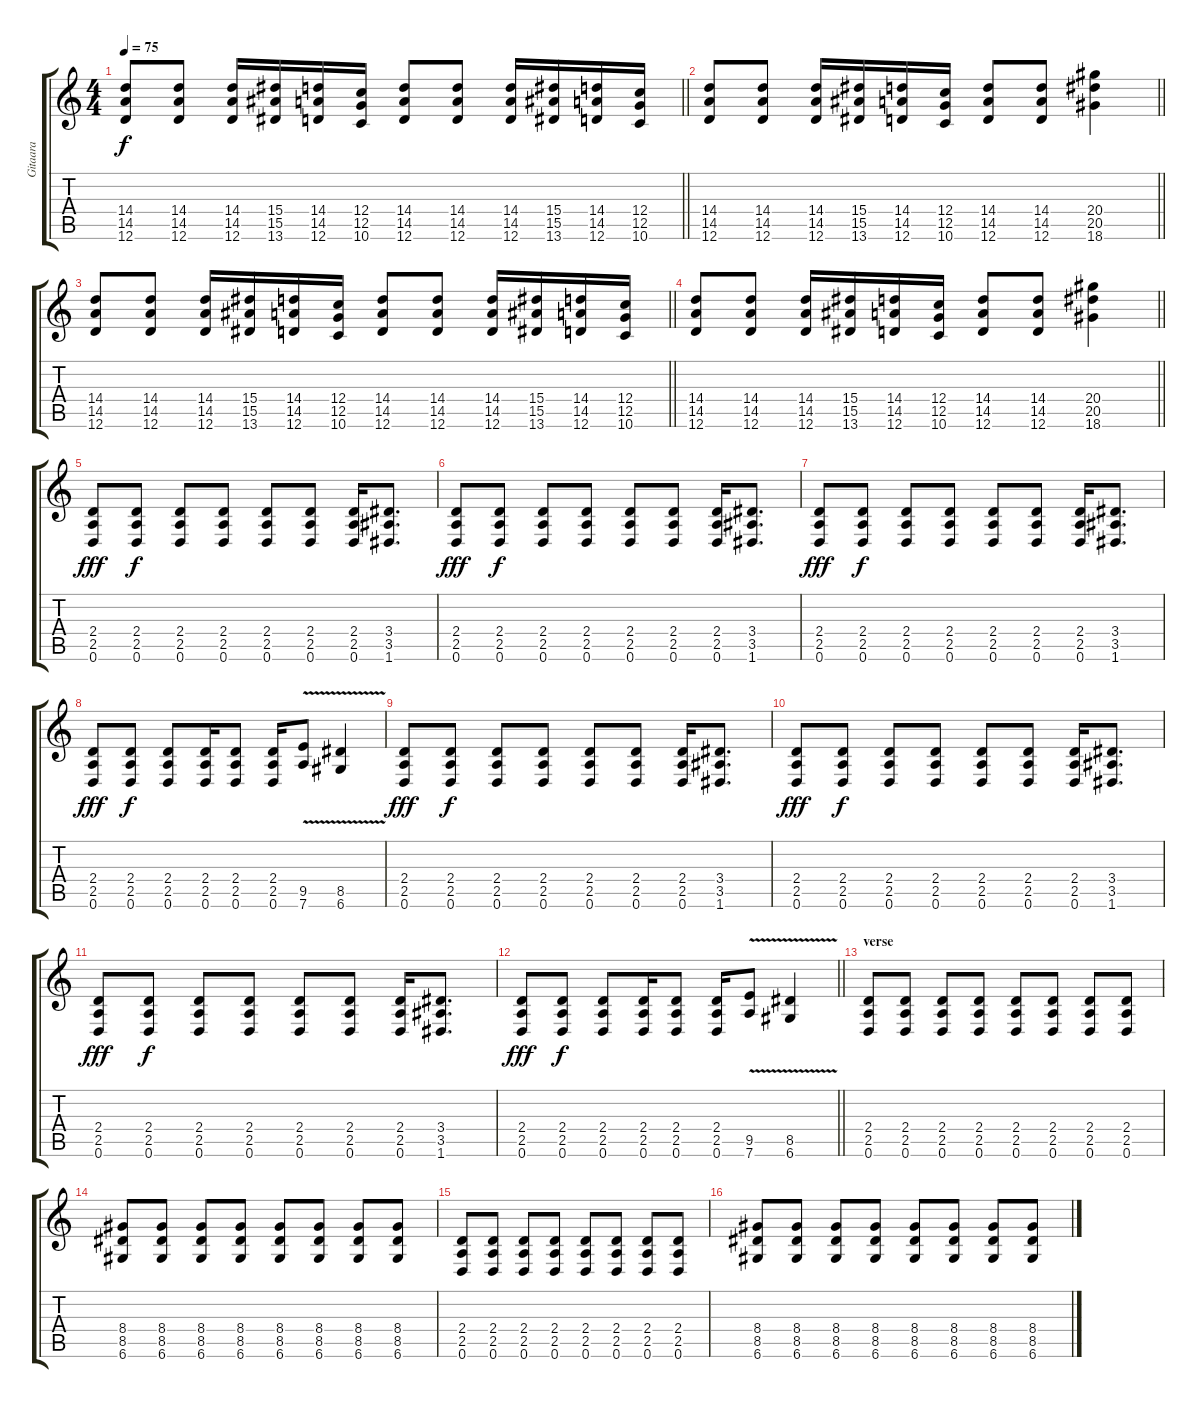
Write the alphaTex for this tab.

\track ("Gitaara" "Gitaara") {instrument distortionguitar}
\staff {score tabs}
\tuning (D4 A3 F3 C3 G2 D2) {hide}
\ts (4 4)
\tempo 75
\clef g2
\barLineRight lightlight
\ks c
(14.4 14.5 12.6).8{dy f} (14.4 14.5 12.6).8 (14.4 14.5 12.6).16 (15.4 15.5 13.6).16 (14.4 14.5 12.6).16 (12.4 12.5 10.6).16 (14.4 14.5 12.6).8 (14.4 14.5 12.6).8 (14.4 14.5 12.6).16 (15.4 15.5 13.6).16 (14.4 14.5 12.6).16 (12.4 12.5 10.6).16 |
\barLineRight lightlight
(14.4 14.5 12.6).8 (14.4 14.5 12.6).8 (14.4 14.5 12.6).16 (15.4 15.5 13.6).16 (14.4 14.5 12.6).16 (12.4 12.5 10.6).16 (14.4 14.5 12.6).8 (14.4 14.5 12.6).8 (20.4 20.5 18.6).4 |
\barLineRight lightlight
(14.4 14.5 12.6).8 (14.4 14.5 12.6).8 (14.4 14.5 12.6).16 (15.4 15.5 13.6).16 (14.4 14.5 12.6).16 (12.4 12.5 10.6).16 (14.4 14.5 12.6).8 (14.4 14.5 12.6).8 (14.4 14.5 12.6).16 (15.4 15.5 13.6).16 (14.4 14.5 12.6).16 (12.4 12.5 10.6).16 |
\barLineRight lightlight
(14.4 14.5 12.6).8 (14.4 14.5 12.6).8 (14.4 14.5 12.6).16 (15.4 15.5 13.6).16 (14.4 14.5 12.6).16 (12.4 12.5 10.6).16 (14.4 14.5 12.6).8 (14.4 14.5 12.6).8 (20.4 20.5 18.6).4 |
(2.4 2.5 0.6).8{dy fff} (2.4 2.5 0.6).8{dy f} (2.4 2.5 0.6).8 (2.4 2.5 0.6).8 (2.4 2.5 0.6).8 (2.4 2.5 0.6).8 (2.4 2.5 0.6).16 (3.4 3.5 1.6).8{d} |
(2.4 2.5 0.6).8{dy fff} (2.4 2.5 0.6).8{dy f} (2.4 2.5 0.6).8 (2.4 2.5 0.6).8 (2.4 2.5 0.6).8 (2.4 2.5 0.6).8 (2.4 2.5 0.6).16 (3.4 3.5 1.6).8{d} |
(2.4 2.5 0.6).8{dy fff} (2.4 2.5 0.6).8{dy f} (2.4 2.5 0.6).8 (2.4 2.5 0.6).8 (2.4 2.5 0.6).8 (2.4 2.5 0.6).8 (2.4 2.5 0.6).16 (3.4 3.5 1.6).8{d} |
(2.4 2.5 0.6).8{dy fff} (2.4 2.5 0.6).8{dy f} (2.4 2.5 0.6).8 (2.4 2.5 0.6).16 (2.4 2.5 0.6).8 (2.4 2.5 0.6).16 (9.5 7.6{v}).8 (8.5 6.6{v}).4 |
(2.4 2.5 0.6).8{dy fff} (2.4 2.5 0.6).8{dy f} (2.4 2.5 0.6).8 (2.4 2.5 0.6).8 (2.4 2.5 0.6).8 (2.4 2.5 0.6).8 (2.4 2.5 0.6).16 (3.4 3.5 1.6).8{d} |
(2.4 2.5 0.6).8{dy fff} (2.4 2.5 0.6).8{dy f} (2.4 2.5 0.6).8 (2.4 2.5 0.6).8 (2.4 2.5 0.6).8 (2.4 2.5 0.6).8 (2.4 2.5 0.6).16 (3.4 3.5 1.6).8{d} |
(2.4 2.5 0.6).8{dy fff} (2.4 2.5 0.6).8{dy f} (2.4 2.5 0.6).8 (2.4 2.5 0.6).8 (2.4 2.5 0.6).8 (2.4 2.5 0.6).8 (2.4 2.5 0.6).16 (3.4 3.5 1.6).8{d} |
\barLineRight lightlight
(2.4 2.5 0.6).8{dy fff} (2.4 2.5 0.6).8{dy f} (2.4 2.5 0.6).8 (2.4 2.5 0.6).16 (2.4 2.5 0.6).8 (2.4 2.5 0.6).16 (9.5 7.6{v}).8 (8.5 6.6{v}).4 |
\section ("" "verse")
(2.4 2.5 0.6).8 (2.4 2.5 0.6).8 (2.4 2.5 0.6).8 (2.4 2.5 0.6).8 (2.4 2.5 0.6).8 (2.4 2.5 0.6).8 (2.4 2.5 0.6).8 (2.4 2.5 0.6).8 |
(8.4 8.5 6.6).8 (8.4 8.5 6.6).8 (8.4 8.5 6.6).8 (8.4 8.5 6.6).8 (8.4 8.5 6.6).8 (8.4 8.5 6.6).8 (8.4 8.5 6.6).8 (8.4 8.5 6.6).8 |
(2.4 2.5 0.6).8 (2.4 2.5 0.6).8 (2.4 2.5 0.6).8 (2.4 2.5 0.6).8 (2.4 2.5 0.6).8 (2.4 2.5 0.6).8 (2.4 2.5 0.6).8 (2.4 2.5 0.6).8 |
(8.4 8.5 6.6).8 (8.4 8.5 6.6).8 (8.4 8.5 6.6).8 (8.4 8.5 6.6).8 (8.4 8.5 6.6).8 (8.4 8.5 6.6).8 (8.4 8.5 6.6).8 (8.4 8.5 6.6).8
